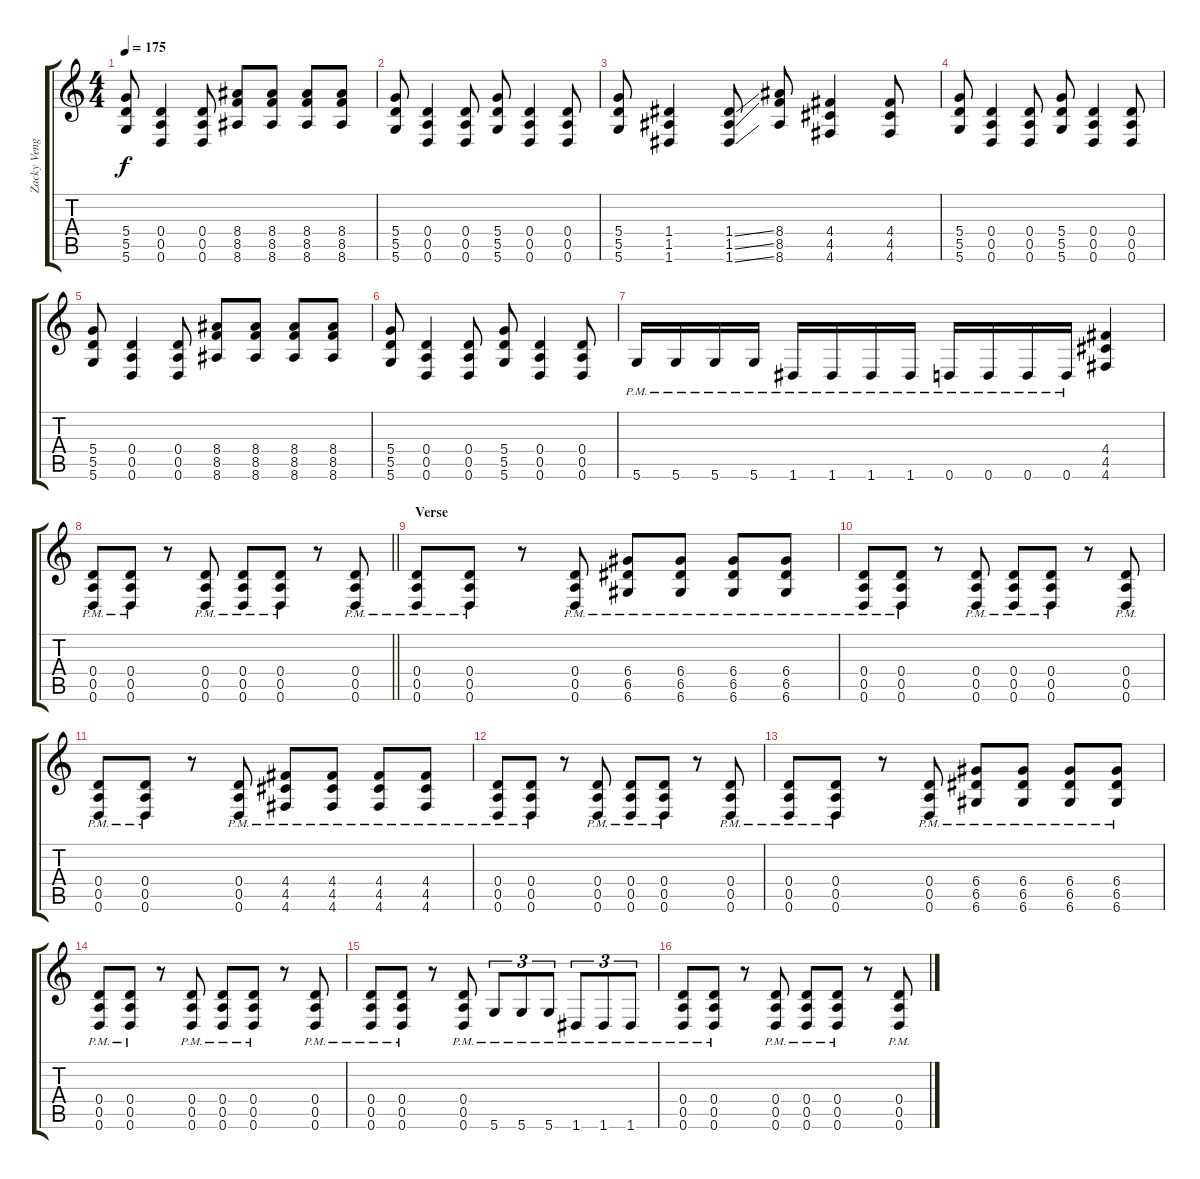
\track ("Zacky Vengeance" "Zacky Veng") {instrument distortionguitar}
\staff {score tabs}
\tuning (E4 B3 G3 D3 A2 D2) {hide}
\ts (4 4)
\tempo 175
\clef g2
\ks c
(5.4 5.5 5.6).8{dy f} (0.4 0.5 0.6).4 (0.4 0.5 0.6).8 (8.4 8.5 8.6).8 (8.4 8.5 8.6).8 (8.4 8.5 8.6).8 (8.4 8.5 8.6).8 |
(5.4 5.5 5.6).8 (0.4 0.5 0.6).4 (0.4 0.5 0.6).8 (5.4 5.5 5.6).8 (0.4 0.5 0.6).4 (0.4 0.5 0.6).8 |
(5.4 5.5 5.6).8 (1.4 1.5 1.6).4 (1.4{ss} 1.5{ss} 1.6{ss}).8 (8.4 8.5 8.6).8 (4.4 4.5 4.6).4 (4.4 4.5 4.6).8 |
(5.4 5.5 5.6).8 (0.4 0.5 0.6).4 (0.4 0.5 0.6).8 (5.4 5.5 5.6).8 (0.4 0.5 0.6).4 (0.4 0.5 0.6).8 |
(5.4 5.5 5.6).8 (0.4 0.5 0.6).4 (0.4 0.5 0.6).8 (8.4 8.5 8.6).8 (8.4 8.5 8.6).8 (8.4 8.5 8.6).8 (8.4 8.5 8.6).8 |
(5.4 5.5 5.6).8 (0.4 0.5 0.6).4 (0.4 0.5 0.6).8 (5.4 5.5 5.6).8 (0.4 0.5 0.6).4 (0.4 0.5 0.6).8 |
5.6{pm}.16 5.6{pm}.16 5.6{pm}.16 5.6{pm}.16 1.6{pm}.16 1.6{pm}.16 1.6{pm}.16 1.6{pm}.16 0.6{pm}.16 0.6{pm}.16 0.6{pm}.16 0.6{pm}.16 (4.4 4.5 4.6).4 |
\barLineRight lightlight
(0.4 0.5 0.6{pm}).8 (0.4 0.5 0.6{pm}).8 r.8 (0.4 0.5 0.6{pm}).8 (0.4 0.5 0.6{pm}).8 (0.4 0.5 0.6{pm}).8 r.8 (0.4 0.5 0.6{pm}).8 |
\section ("" " Verse")
(0.4 0.5 0.6{pm}).8 (0.4 0.5 0.6{pm}).8 r.8 (0.4 0.5 0.6{pm}).8 (6.4 6.5 6.6{pm}).8 (6.4 6.5 6.6{pm}).8 (6.4 6.5 6.6{pm}).8 (6.4 6.5 6.6{pm}).8 |
(0.4 0.5 0.6{pm}).8 (0.4 0.5 0.6{pm}).8 r.8 (0.4 0.5 0.6{pm}).8 (0.4 0.5 0.6{pm}).8 (0.4 0.5 0.6{pm}).8 r.8 (0.4 0.5 0.6{pm}).8 |
(0.4 0.5 0.6{pm}).8 (0.4 0.5 0.6{pm}).8 r.8 (0.4 0.5 0.6{pm}).8 (4.4 4.5 4.6{pm}).8 (4.4 4.5 4.6{pm}).8 (4.4 4.5 4.6{pm}).8 (4.4 4.5 4.6{pm}).8 |
(0.4 0.5 0.6{pm}).8 (0.4 0.5 0.6{pm}).8 r.8 (0.4 0.5 0.6{pm}).8 (0.4 0.5 0.6{pm}).8 (0.4 0.5 0.6{pm}).8 r.8 (0.4 0.5 0.6{pm}).8 |
(0.4 0.5 0.6{pm}).8 (0.4 0.5 0.6{pm}).8 r.8 (0.4 0.5 0.6{pm}).8 (6.4 6.5 6.6{pm}).8 (6.4 6.5 6.6{pm}).8 (6.4 6.5 6.6{pm}).8 (6.4 6.5 6.6{pm}).8 |
(0.4 0.5 0.6{pm}).8 (0.4 0.5 0.6{pm}).8 r.8 (0.4 0.5 0.6{pm}).8 (0.4 0.5 0.6{pm}).8 (0.4 0.5 0.6{pm}).8 r.8 (0.4 0.5 0.6{pm}).8 |
(0.4 0.5 0.6{pm}).8 (0.4 0.5 0.6{pm}).8 r.8 (0.4 0.5 0.6{pm}).8 5.6{pm}.8{tu (3 2)} 5.6{pm}.8{tu (3 2)} 5.6{pm}.8{tu (3 2)} 1.6{pm}.8{tu (3 2)} 1.6{pm}.8{tu (3 2)} 1.6{pm}.8{tu (3 2)} |
(0.4 0.5 0.6{pm}).8 (0.4 0.5 0.6{pm}).8 r.8 (0.4 0.5 0.6{pm}).8 (0.4 0.5 0.6{pm}).8 (0.4 0.5 0.6{pm}).8 r.8 (0.4 0.5 0.6{pm}).8
